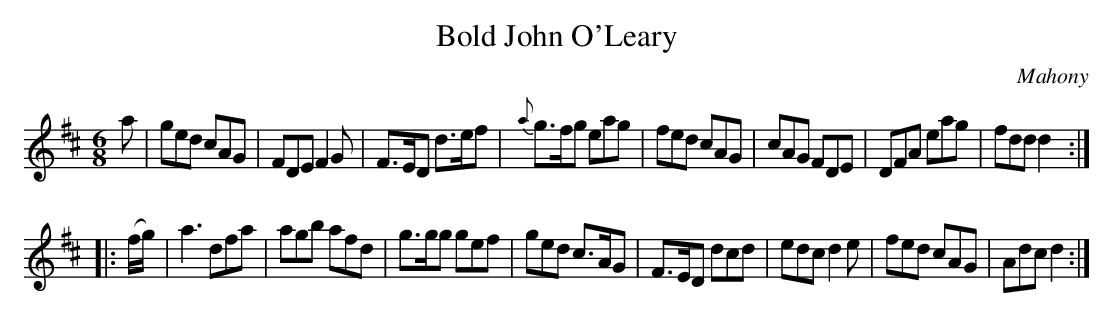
X:1
T: Bold John O'Leary
O: Mahony
M: 6/8
L: 1/8
K: D
a |\
ged cAG | FDE F2G | F>ED d>ef | {a}g>fg eag |\
fed cAG | cAG FDE | DFA eag | fdd d2 :|
|: (f/g/) |\
a3 dfa | agb afd | g>gg gef | ged c>AG |\
F>ED dcd | edc d2e | fed cAG | Adc d2 :|
